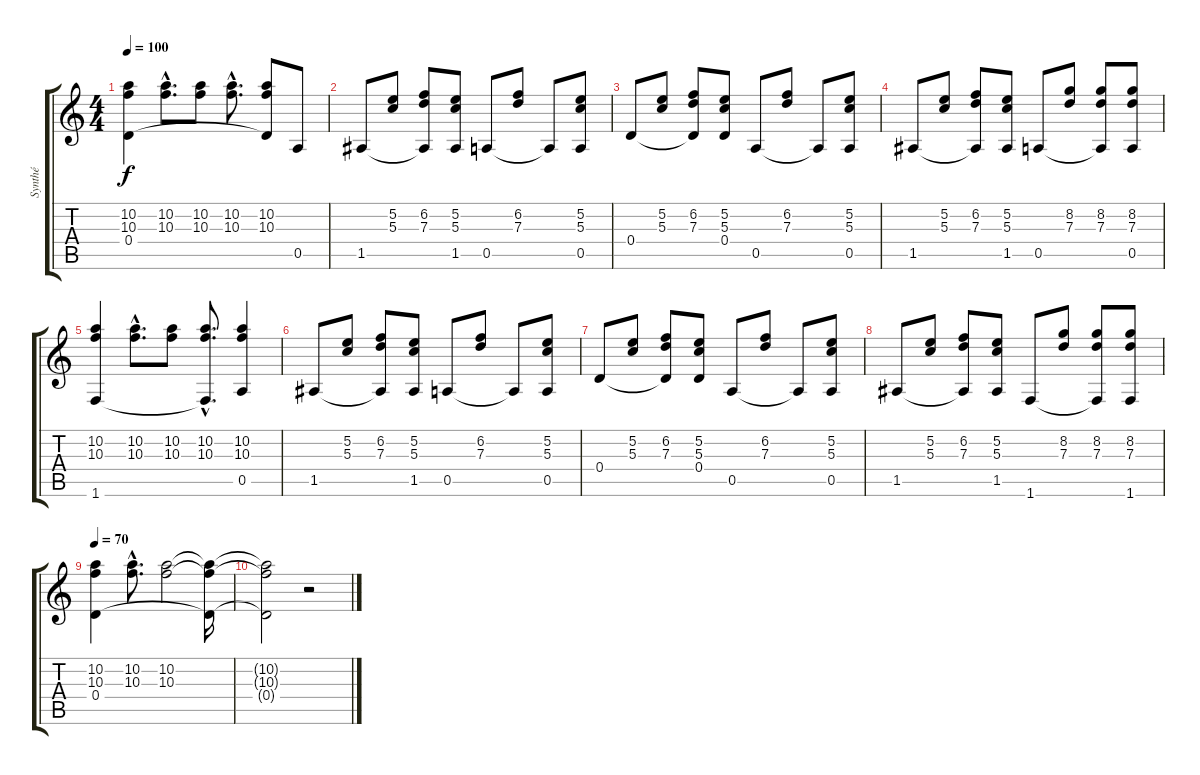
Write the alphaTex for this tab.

\track ("Synthé" "Synthé") {instrument overdrivenguitar}
\staff {score tabs}
\tuning (E4 B3 G3 D3 A2 E2) {hide}
\ts (4 4)
\tempo 100
\clef g2
\ks c
(10.2 10.3 0.4).4{dy f} (10.2{hac} 10.3{hac}).8{d} (10.2 10.3).8 (10.2{hac} 10.3{hac}).8{d} (10.2 10.3 0.4{t}).8 0.5.8 |
1.5.8 (5.2 5.3).8 (6.2 7.3 1.5{t}).8 (5.2 5.3 1.5).8 0.5.8 (6.2 7.3).8 0.5{t}.8 (5.2 5.3 0.5).8 |
0.4.8 (5.2 5.3).8 (6.2 7.3 0.4{t}).8 (5.2 5.3 0.4).8 0.5.8 (6.2 7.3).8 0.5{t}.8 (5.2 5.3 0.5).8 |
1.5.8 (5.2 5.3).8 (6.2 7.3 1.5{t}).8 (5.2 5.3 1.5).8 0.5.8 (8.2 7.3).8 (8.2 7.3 0.5{t}).8 (8.2 7.3 0.5).8 |
(10.2 10.3 1.6).4 (10.2{hac} 10.3{hac}).8{d} (10.2 10.3).8 (10.2{hac} 10.3{hac} 1.6{hac t}).8{d} (10.2 10.3 0.5).4 |
1.5.8 (5.2 5.3).8 (6.2 7.3 1.5{t}).8 (5.2 5.3 1.5).8 0.5.8 (6.2 7.3).8 0.5{t}.8 (5.2 5.3 0.5).8 |
0.4.8 (5.2 5.3).8 (6.2 7.3 0.4{t}).8 (5.2 5.3 0.4).8 0.5.8 (6.2 7.3).8 0.5{t}.8 (5.2 5.3 0.5).8 |
1.5.8 (5.2 5.3).8 (6.2 7.3 1.5{t}).8 (5.2 5.3 1.5).8 1.6.8 (8.2 7.3).8 (8.2 7.3 1.6{t}).8 (8.2 7.3 1.6).8 |
\tempo 70
(10.2 10.3 0.4).4 (10.2{hac} 10.3{hac}).8{d} (10.2 10.3).2 (10.2{t} 10.3{t} 0.4{t}).16 |
(10.2{t} 10.3{t} 0.4{t}).2 r.2
